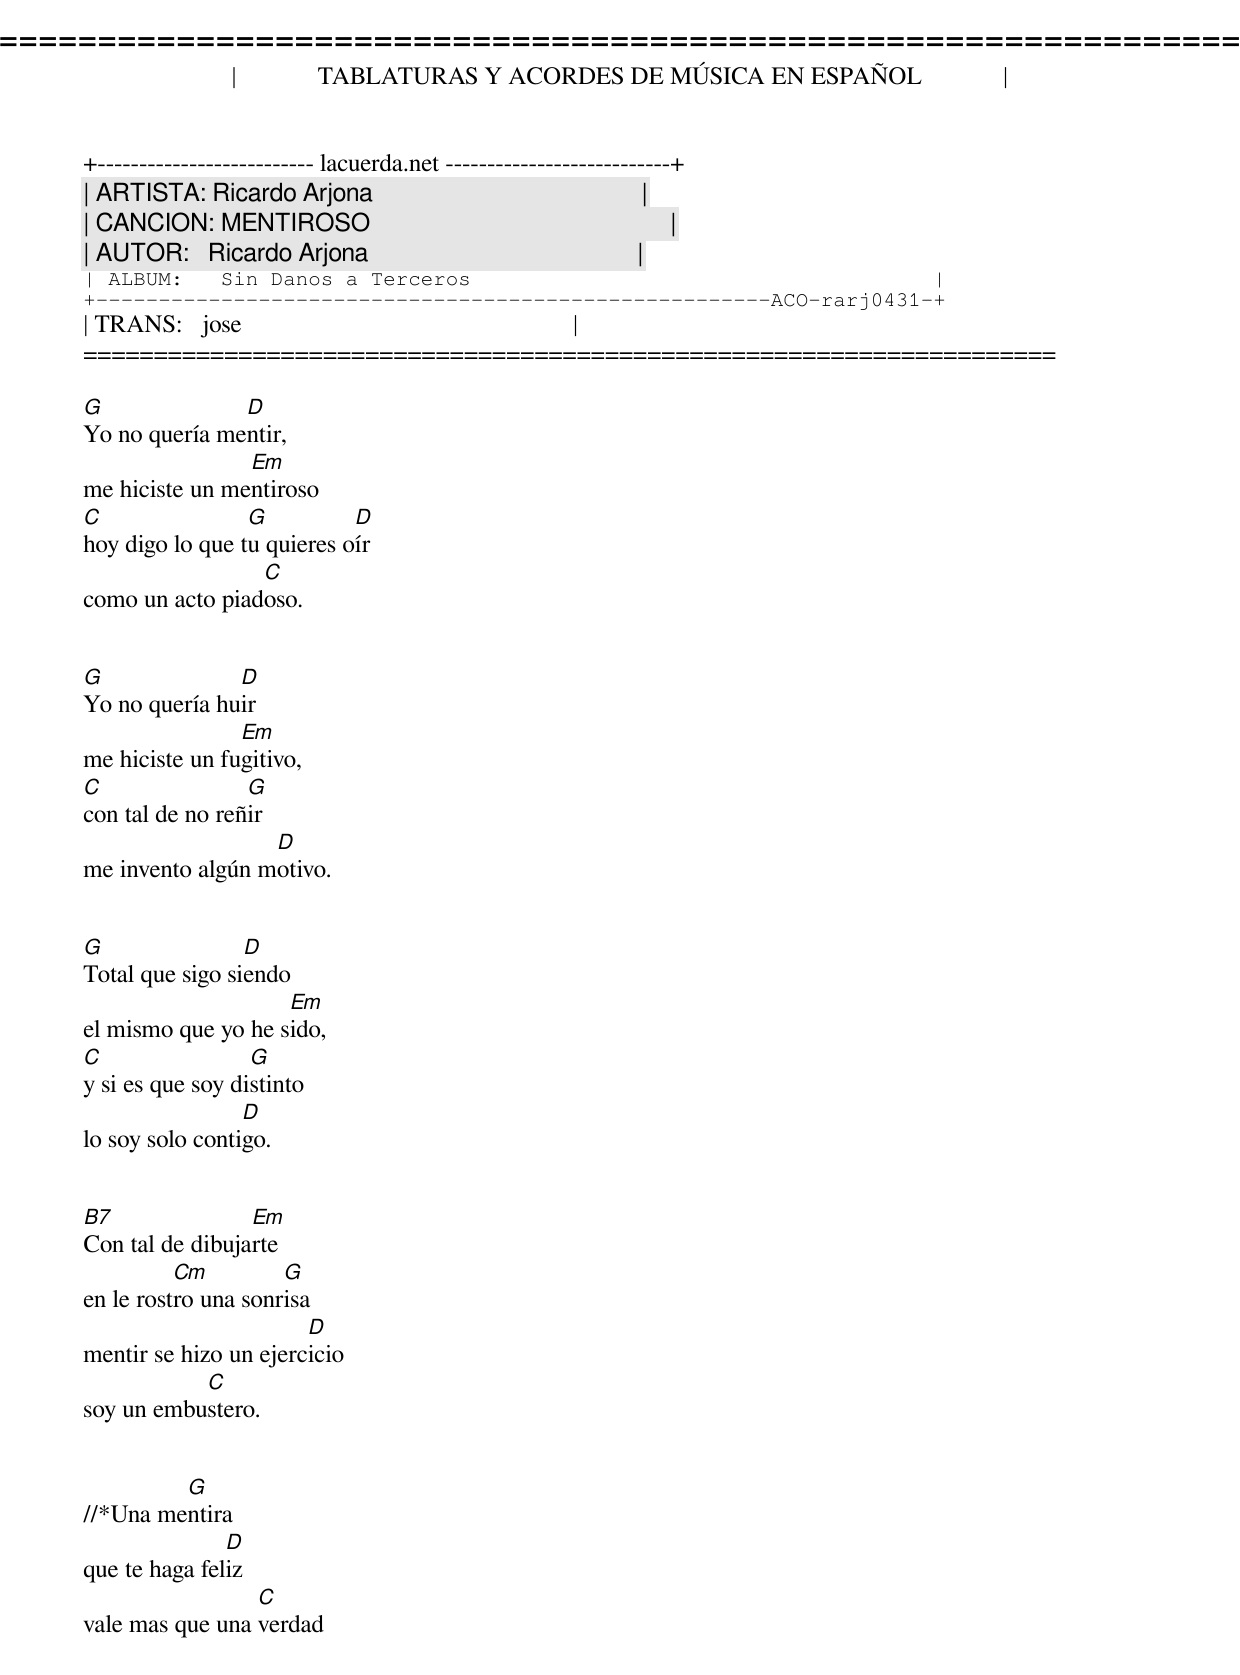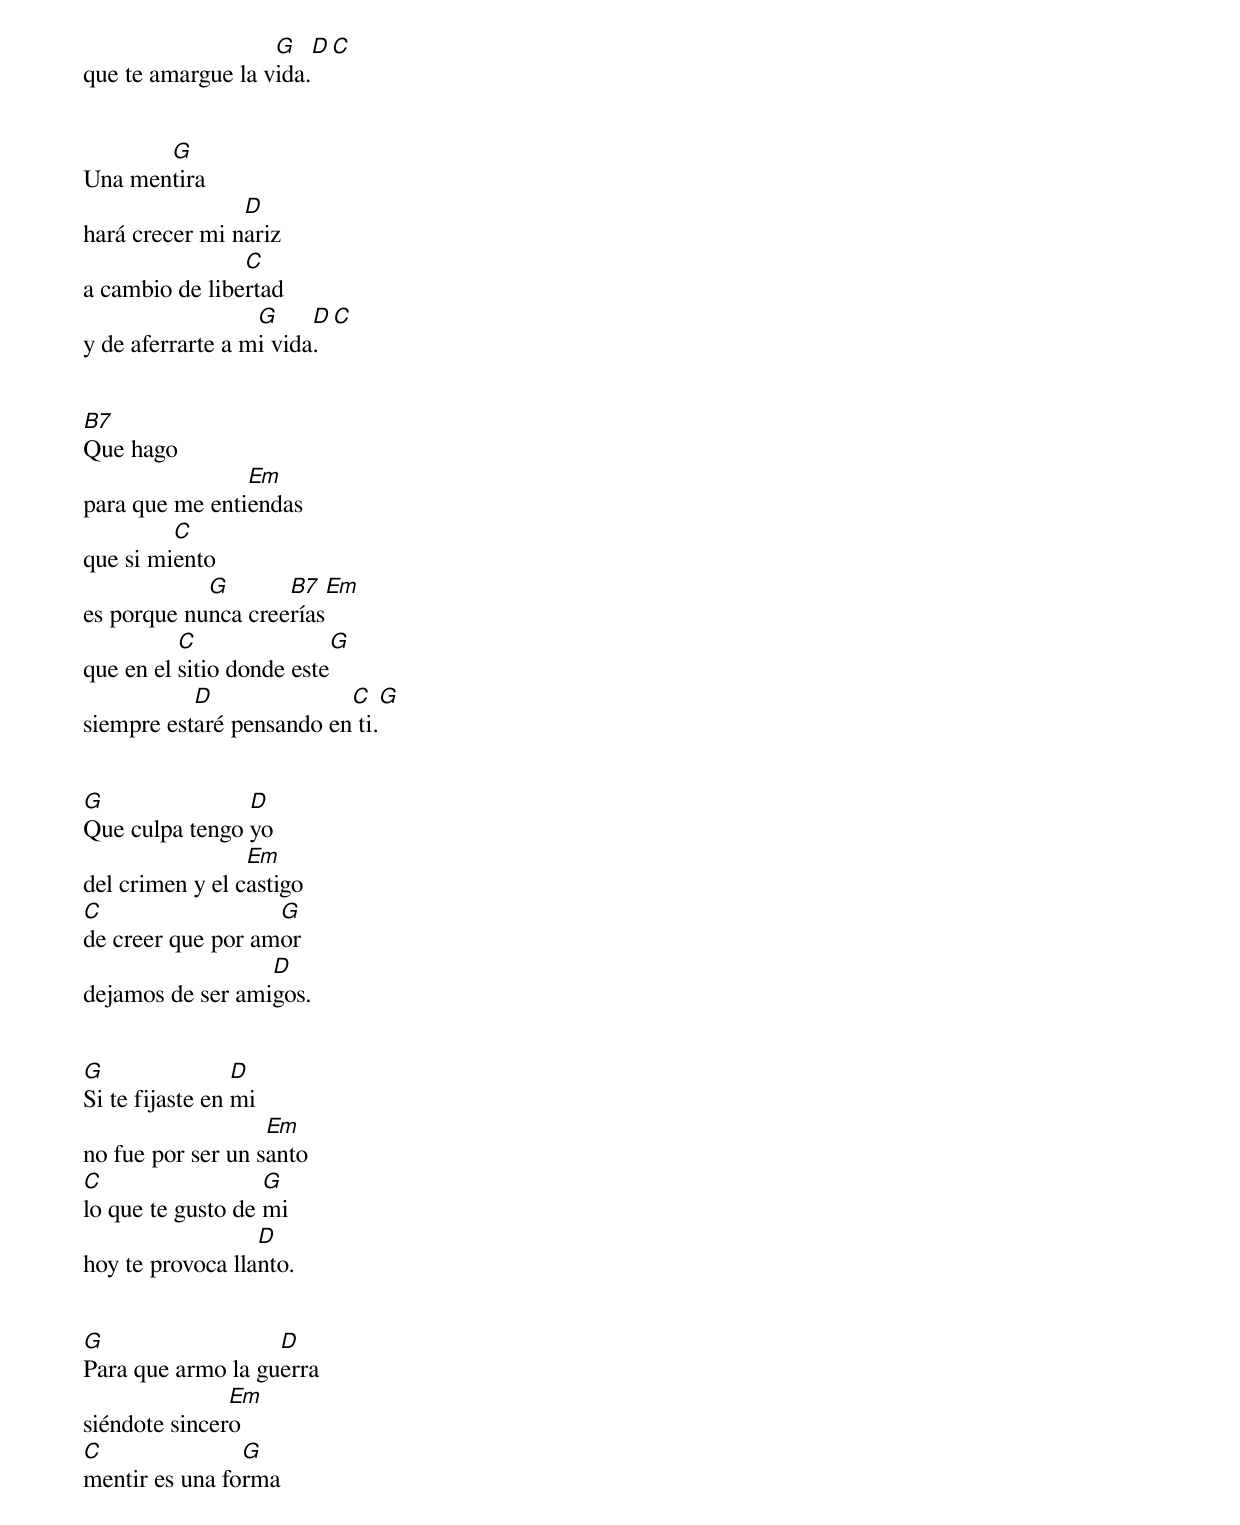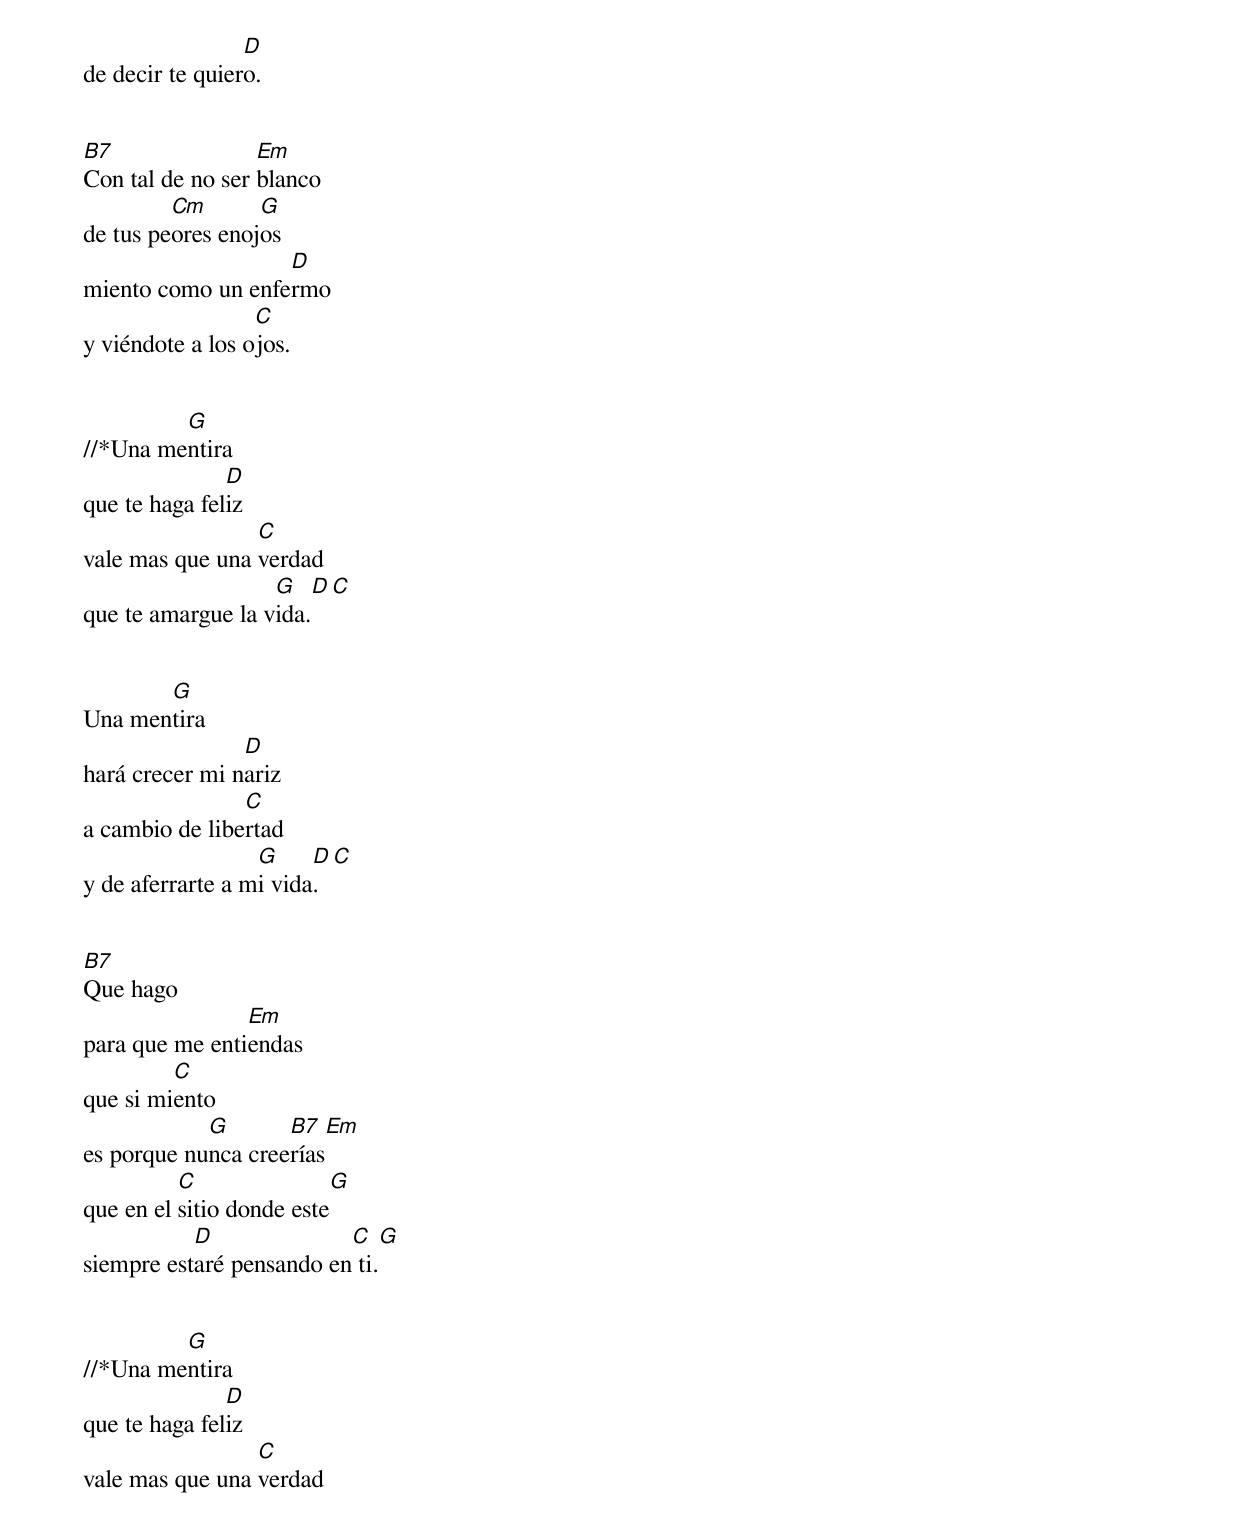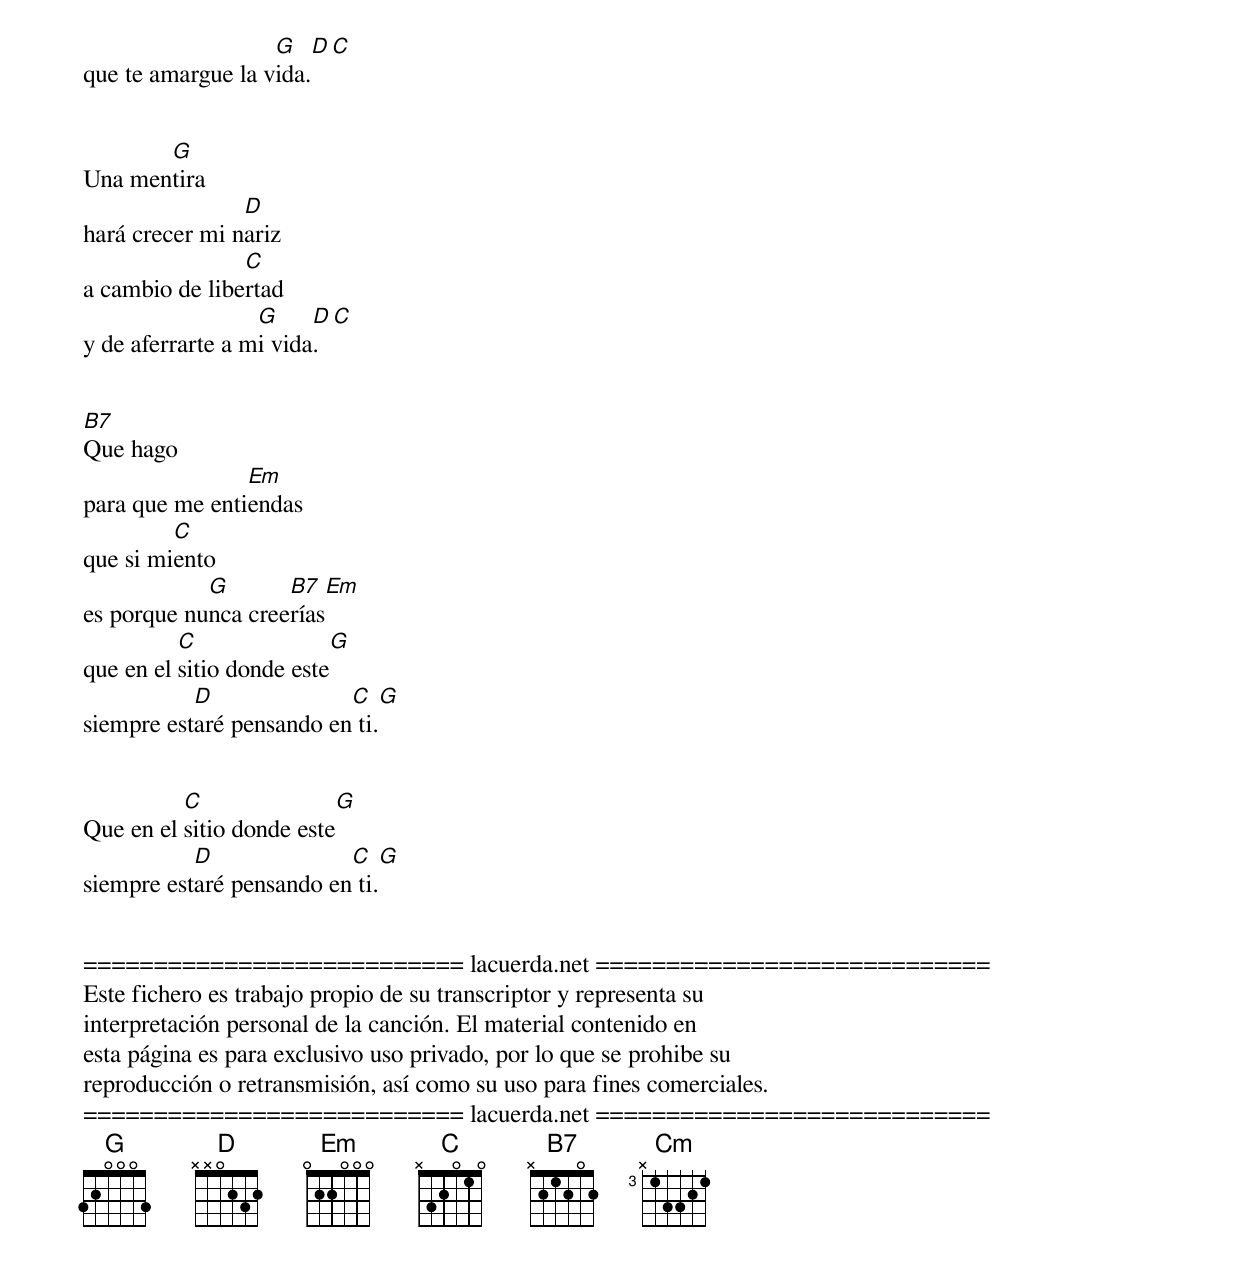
=====================================================================
|             TABLATURAS Y ACORDES DE MÚSICA EN ESPAÑOL             |
+-------------------------- lacuerda.net ---------------------------+
| ARTISTA: Ricardo Arjona                                           |
| CANCION: MENTIROSO                                                |
| AUTOR:   Ricardo Arjona                                           |
| ALBUM:   Sin Danos a Terceros                                     |
+------------------------------------------------------ACO-rarj0431-+
| TRANS:   jose                                                     |
=====================================================================

G              D
Yo no quería mentir,
                Em
me hiciste un mentiroso
C                G          D
hoy digo lo que tu quieres oír
                 C
como un acto piadoso.


G              D
Yo no quería huir
                Em
me hiciste un fugitivo,
C                G
con tal de no reñir
                  D
me invento algún motivo.


G                D
Total que sigo siendo
                    Em
el mismo que yo he sido,
C                 G
y si es que soy distinto
                 D
lo soy solo contigo.


B7               Em
Con tal de dibujarte
          Cm         G
en le rostro una sonrisa
                       D
mentir se hizo un ejercicio
           C
soy un embustero.


         G
//*Una mentira
               D
que te haga feliz
                 C
vale mas que una verdad
                   G   D  C
que te amargue la vida.


       G
Una mentira
                D
hará crecer mi nariz
                C
a cambio de libertad
                  G     D   C
y de aferrarte a mi vida.


B7
Que hago
                Em
para que me entiendas
         C
que si miento
            G       B7  Em
es porque nunca creerías
          C               G
que en el sitio donde este
           D              C     G
siempre estaré pensando en ti.


G               D
Que culpa tengo yo
                 Em
del crimen y el castigo
C                  G
de creer que por amor
                  D
dejamos de ser amigos.


G                D
Si te fijaste en mi
                   Em
no fue por ser un santo
C                  G
lo que te gusto de mi
                  D
hoy te provoca llanto.


G                  D
Para que armo la guerra
               Em
siéndote sincero
C               G
mentir es una forma
                 D
de decir te quiero.


B7                Em
Con tal de no ser blanco
         Cm       G
de tus peores enojos
                   D
miento como un enfermo
                  C
y viéndote a los ojos.


         G
//*Una mentira
               D
que te haga feliz
                 C
vale mas que una verdad
                   G   D  C
que te amargue la vida.


       G
Una mentira
                D
hará crecer mi nariz
                C
a cambio de libertad
                  G     D   C
y de aferrarte a mi vida.


B7
Que hago
                Em
para que me entiendas
         C
que si miento
            G       B7  Em
es porque nunca creerías
          C               G
que en el sitio donde este
           D              C     G
siempre estaré pensando en ti.


         G
//*Una mentira
               D
que te haga feliz
                 C
vale mas que una verdad
                   G   D  C
que te amargue la vida.


       G
Una mentira
                D
hará crecer mi nariz
                C
a cambio de libertad
                  G     D   C
y de aferrarte a mi vida.


B7
Que hago
                Em
para que me entiendas
         C
que si miento
            G       B7  Em
es porque nunca creerías
          C               G
que en el sitio donde este
           D              C     G
siempre estaré pensando en ti.


          C               G
Que en el sitio donde este
           D              C     G
siempre estaré pensando en ti.


=========================== lacuerda.net ============================
Este fichero es trabajo propio de su transcriptor y representa su
interpretación personal de la canción. El material contenido en
esta página es para exclusivo uso privado, por lo que se prohibe su
reproducción o retransmisión, así como su uso para fines comerciales.
=========================== lacuerda.net ============================
